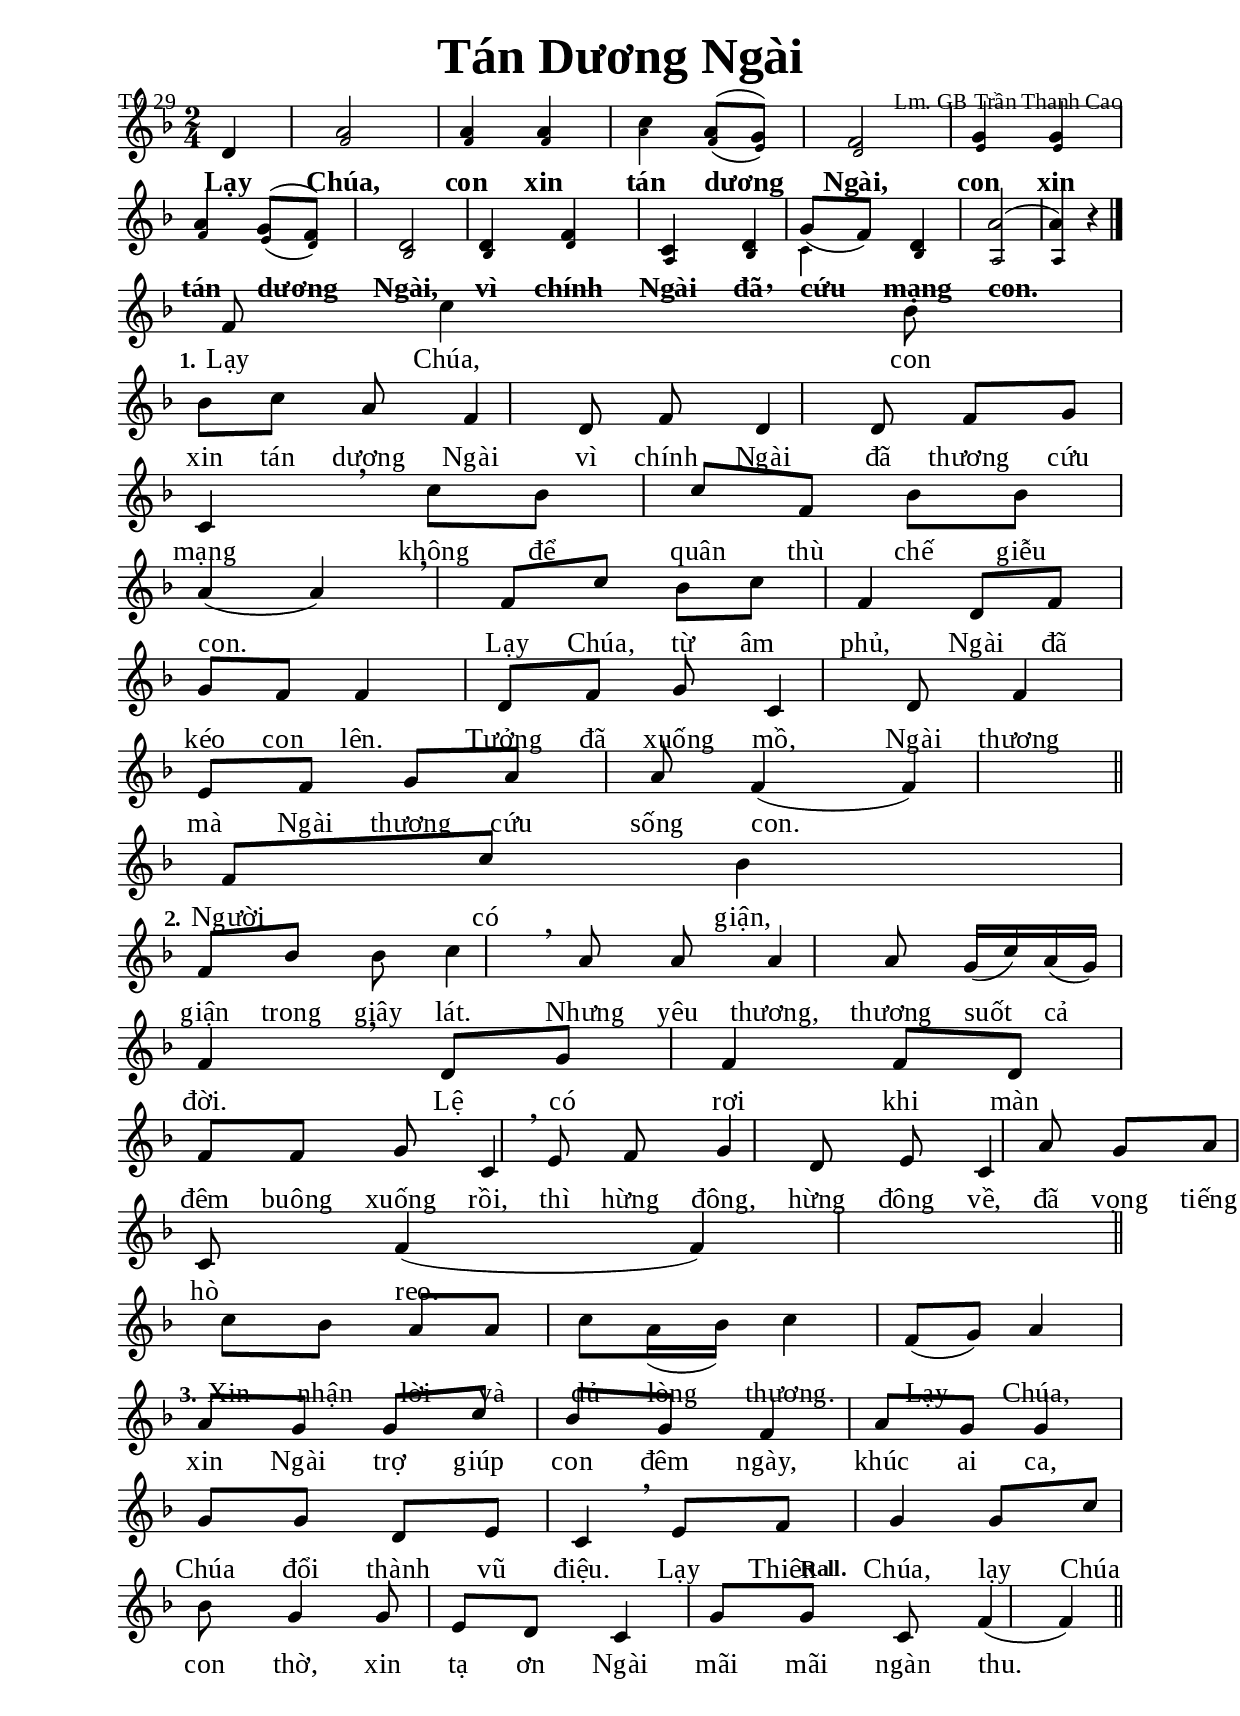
% Cài đặt chung
\version "2.22.1"
\include "english.ly"

\header {
  title = \markup { \fontsize #3 "Tán Dương Ngài" }
  poet = "Tv. 29"
  composer = "Lm. GB Trần Thanh Cao"
  %arranger = " "
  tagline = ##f
}

% Nhạc điệp khúc
nhacDiepKhucSop= \relative c' {
  \partial 4 d4 |
  a'2 |
  a4 a |
  c a8 _(g) |
  f2 |
  g4 g |
  a g8 _(f) |
  d2 |
  d4 f |
  c d |
  g8 _(f) d4 |
  a'2 ^( |
  a4) r \bar "|."
}

nhacDiepKhucBas = \relative c' {
  \partial 4 d4 |
  f2 |
  f4 f |
  a f8 ^(e) |
  d2 |
  e4 e |
  f e8 ^(d) |
  bf2 |
  bf4 d |
  a bf |
  c bf |
  a2 ( |
  a4) r
}

% Nhạc phiên khúc
nhacPhienKhucMot = \relative c' {
  f8 c'4 \breathe
  bf8 bf c a f4 d8 f d4 d8 f g c,4 \breathe
  c'8 bf c f, bf bf a4 (a) \breathe
  f8 c' bf c f,4 d8 f g f f4 d8 f g c,4
  d8 f4 e8 f g a a f4 (f) \bar "||"
}

nhacPhienKhucHai = \relative c' {
  f8 c' bf4 f8 bf bf c4 \breathe
  a8 a a4 a8 g16 _(c) a (g) f4 \breathe
  d8 g f4 f8 d f f g c,4 \breathe
  e8 f g4 d8 e c4 a'8 g a c, f4 (f) \bar "||"
}

nhacPhienKhucBa = \relative c'' {
  c8 bf a a c a16 _(bf) c4 f,8 (g) a4 a8 g g c bf g f4
  a8 g g4 g8 g d e c4 \breathe
  e8 f g4 g8 c bf g4 g8 e d c4
  g'8
  \tempo "Rall." g c, f4 (f) \bar "||"
}

% Lời điệp khúc
loiDiepKhuc = \lyricmode {
  Lạy Chúa, con xin tán dương Ngài,
  con xin tán dương Ngài,
  vì chính Ngài đã cứu mạng con.
}

% Lời phiên khúc
loiPhienKhucMot = \lyricmode {
  \set stanza = #"1."
  Lạy Chúa, con xin tán dương Ngài
  vì chính Ngài đã thương cứu mạng
  không để quân thù chế giễu con.
  Lạy Chúa, từ âm phủ, Ngài đã kéo con lên.
  Tưởng đã xuống mồ,
  Ngài thương mà Ngài thương cứu sống con.
}

loiPhienKhucHai = \lyricmode {
  \set stanza = #"2."
  Người có giận, giận trong giây lát.
  Nhưng yêu thương, thương suốt cả đời.
  Lệ có rơi khi màn đêm buông xuống rồi,
  thì hừng đông, hừng đông về, đã vọng tiếng hò reo.
}

loiPhienKhucBa = \lyricmode {
  \set stanza = #"3."
  Xin nhận lời và dủ lòng thương.
  Lạy Chúa, xin Ngài trợ giúp con đêm ngày,
  khúc ai ca, Chúa đổi thành vũ điệu.
  Lạy Thiên Chúa, lạy Chúa con thờ,
  xin tạ ơn Ngài mãi mãi ngàn thu.
}


% Dàn trang
\paper {
  #(set-paper-size "a4")
  top-margin = 10\mm
  bottom-margin = 10\mm
  left-margin = 20\mm
  right-margin = 20\mm
  indent = #0
  #(define fonts
    (make-pango-font-tree
      "Liberation Serif"
      "Liberation Serif"
      "Liberation Serif"
      (/ 20 20)))
  page-count = #1
  system-system-spacing = #'((basic-distance . 11.5)
                             (minimum-distance . 11.5)
                             (padding . 1))
  score-system-spacing = #'((basic-distance . 11.5)
                             (minimum-distance . 11.5)
                             (padding . 1))
}

% Thiết lập tông và nhịp
TongNhip = { \key f \major \time 2/4 }

% Đổi kích thước nốt cho bè phụ
notBePhu =
#(define-music-function (font-size music) (number? ly:music?)
   (for-some-music
     (lambda (m)
       (if (music-is-of-type? m 'rhythmic-event)
           (begin
             (set! (ly:music-property m 'tweaks)
                   (cons `(font-size . ,font-size)
                         (ly:music-property m 'tweaks)))
             #t)
           #f))
     music)
   music)

\score {
  \new ChoirStaff <<
    \new Staff = diepKhuc \with {
        \consists "Merge_rests_engraver"
        %\magnifyStaff #(magstep +1)
        printPartCombineTexts = ##f
      }
      <<
      \new Voice \TongNhip \partCombine 
        \nhacDiepKhucSop
        \notBePhu -3 { \nhacDiepKhucBas }
      \new NullVoice = nhacThamChieu \nhacDiepKhucSop
      \new Lyrics \with {
          \override VerticalAxisGroup.
            nonstaff-relatedstaff-spacing.padding = #1
          \override VerticalAxisGroup.
            nonstaff-unrelatedstaff-spacing.padding = #1
        }
        \lyricsto nhacThamChieu \loiDiepKhuc
      >>
  >>
  \layout {
    \override Lyrics.LyricText.font-series = #'bold
    \override Lyrics.LyricText.font-size = #+2
    \override Lyrics.LyricSpace.minimum-distance = #3.5
    \override Score.BarNumber.break-visibility = ##(#f #f #f)
    \override Score.SpacingSpanner.uniform-stretching = ##t
  }
}

\score {
  \new ChoirStaff <<
    \new Staff = phienKhuc \with {
        %\magnifyStaff #(magstep +1)
      }
      <<
      \new Voice = beSop {
        \key f \major \time 2/4 \nhacPhienKhucMot
      }
    >>
    \new Lyrics \with {
          \override VerticalAxisGroup.
            nonstaff-relatedstaff-spacing.padding = #1
          \override VerticalAxisGroup.
            nonstaff-unrelatedstaff-spacing.padding = #1
        }
        \lyricsto beSop \loiPhienKhucMot
  >>
  \layout {
    \override Staff.TimeSignature.transparent = ##t
    \override Lyrics.LyricText.font-size = #+2
    \override Lyrics.LyricSpace.minimum-distance = #3.5
    \override Score.BarNumber.break-visibility = ##(#f #f #f)
    \override Score.SpacingSpanner.uniform-stretching = ##t
    \set Score.barAlways = ##t
    \set Score.defaultBarType = ""
  } 
}

\score {
  \new ChoirStaff <<
    \new Staff = phienKhuc \with {
        %\magnifyStaff #(magstep +1)
      }
      <<
      \new Voice = beSop {
        \key f \major \time 2/4 \nhacPhienKhucHai
      }
    >>
    \new Lyrics \with {
          \override VerticalAxisGroup.
            nonstaff-relatedstaff-spacing.padding = #1
          \override VerticalAxisGroup.
            nonstaff-unrelatedstaff-spacing.padding = #1
        }
        \lyricsto beSop \loiPhienKhucHai
  >>
  \layout {
    \override Staff.TimeSignature.transparent = ##t
    \override Lyrics.LyricText.font-size = #+2
    \override Lyrics.LyricSpace.minimum-distance = #3
    \override Score.BarNumber.break-visibility = ##(#f #f #f)
    \override Score.SpacingSpanner.uniform-stretching = ##t
    \set Score.barAlways = ##t
    \set Score.defaultBarType = ""
  } 
}

\score {
  \new ChoirStaff <<
    \new Staff = phienKhuc \with {
        %\magnifyStaff #(magstep +1)
      }
      <<
      \new Voice = beSop {
        \key f \major \time 2/4 \nhacPhienKhucBa
      }
    >>
    \new Lyrics \with {
          \override VerticalAxisGroup.
            nonstaff-relatedstaff-spacing.padding = #1
          \override VerticalAxisGroup.
            nonstaff-unrelatedstaff-spacing.padding = #1
        }
        \lyricsto beSop \loiPhienKhucBa
  >>
  \layout {
    \override Staff.TimeSignature.transparent = ##t
    \override Lyrics.LyricText.font-size = #+2
    \override Lyrics.LyricSpace.minimum-distance = #4.5
    \override Score.BarNumber.break-visibility = ##(#f #f #f)
    \override Score.SpacingSpanner.uniform-stretching = ##t
    \set Score.barAlways = ##t
    \set Score.defaultBarType = ""
  } 
}
